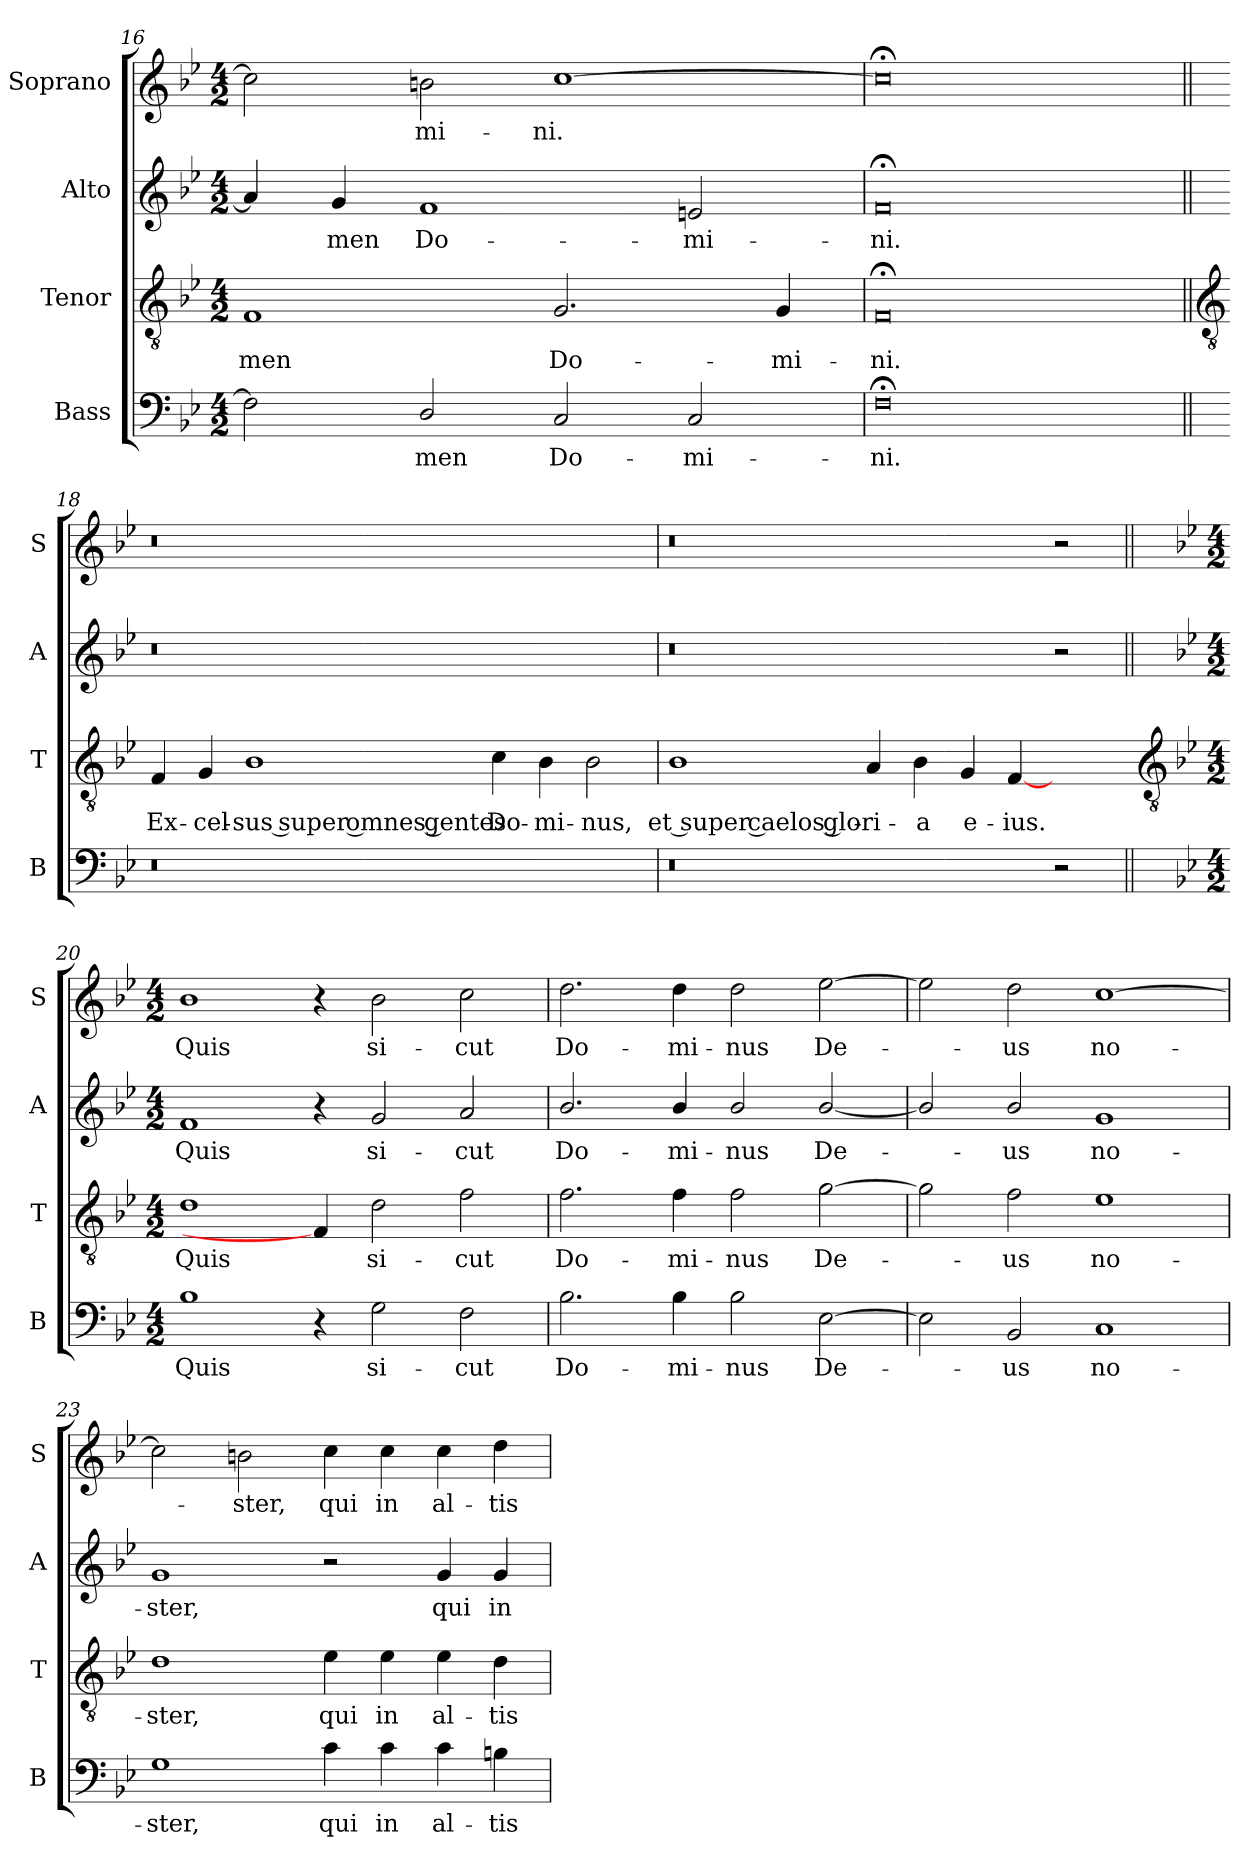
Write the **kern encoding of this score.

**kern	**text	**kern	**text	**kern	**text	**kern	**text
*part4	*part4	*part3	*part3	*part2	*part2	*part1	*part1
*staff4	*staff4	*staff3	*staff3	*staff2	*staff2	*staff1	*staff1
*I"Bass	*	*I"Tenor	*	*I"Alto	*	*I"Soprano	*
*I'B	*	*I'T	*	*I'A	*	*I'S	*
*clefF4	*	*clefGv2	*	*clefG2	*	*clefG2	*
*k[b-e-]	*	*k[b-e-]	*	*k[b-e-]	*	*k[b-e-]	*
*B-:	*	*B-:	*	*B-:	*	*B-:	*
*M4/2	*	*M4/2	*	*M4/2	*	*M4/2	*
=16	=16	=16	=16	=16	=16	=16	=16
!	!	!	!LO:LY:b	!	!	!	!
2F]	.	1F	-men	4a/]	.	2cc]	.
!	!	!	!	!	!LO:LY:b	!	!
.	.	.	.	4g	men	.	.
!	!LO:LY:b	!	!	!	!LO:LY:b	!	!LO:LY:b
2D/	men	.	.	1f	Do-	2bn	mi-
!	!LO:LY:b	!	!LO:LY:b	!	!	!	!LO:LY:b
2C	Do-	2.G	Do-	.	.	[1cc	-ni.
!	!LO:LY:b	!	!	!	!LO:LY:b	!	!
2C	-mi-	.	.	2en	-mi-	.	.
!	!	!	!LO:LY:b	!	!	!	!
.	.	4G	-mi-	.	.	.	.
=17	=17	=17	=17	=17	=17	=17	=17
!	!LO:LY:b	!	!LO:LY:b	!	!LO:LY:b	!	!
0F;<	-ni.	0F;<	-ni.	0f;<	-ni.	0cc;<]	.
!!LO:LB:g=z
=18||	=18||	=18||	=18||	=18||	=18||	=18||	=18||
*	*	*clefGv2	*	*	*	*	*
!	!	!	!LO:LY:b	!	!	!	!
0r	.	4F	Ex-	0r	.	0r	.
!	!	!	!LO:LY:b	!	!	!	!
.	.	4G	-cel-	.	.	.	.
!	!	!	!LO:LY:b	!	!	!	!
.	.	1B-	-sus super omnes gentes	.	.	.	.
!	!	!	!LO:LY:b	!	!	!	!
.	.	4c	Do-	.	.	.	.
!	!	!	!LO:LY:b	!	!	!	!
.	.	4B-	-mi-	.	.	.	.
!	!	!	!LO:LY:b	!	!	!	!
2ryy	.	2B-	-nus,	2ryy	.	2ryy	.
=19	=19	=19	=19	=19	=19	=19	=19
!	!	!	!LO:LY:b	!	!	!	!
0r	.	1B-	et super caelos glo-	0r	.	0r	.
!	!	!	!LO:LY:b	!	!	!	!
.	.	4A	-ri-	.	.	.	.
!	!	!	!LO:LY:b	!	!	!	!
.	.	4B-	-a	.	.	.	.
!	!	!	!LO:LY:b	!	!	!	!
.	.	4G	e-	.	.	.	.
!	!	!	!LO:LY:b	!	!	!	!
.	.	[4F	-ius.	.	.	.	.
2r	.	2ryy	.	2r	.	2r	.
!!LO:LB:g=z
=20||	=20||	=20-	=20||	=20||	=20||	=20||	=20||
*	*	*clefGv2	*	*	*	*	*
*k[b-e-]	*	*	*	*k[b-e-]	*	*k[b-e-]	*
*B-:	*	*	*	*B-:	*	*B-:	*
*M4/2	*	*M4/2	*	*M4/2	*	*M4/2	*
!	!LO:LY:b	!	!LO:LY:b	!	!LO:LY:b	!	!LO:LY:b
1B-	Quis	1d	Quis	1f	Quis	1b-	Quis
4r	.	4F]	.	4r	.	4r	.
!	!LO:LY:b	!	!LO:LY:b	!	!LO:LY:b	!	!LO:LY:b
2G	si-	2d	si-	2g	si-	2b-	si-
!	!LO:LY:b	!	!LO:LY:b	!	!LO:LY:b	!	!LO:LY:b
2F	-cut	2f	-cut	2a	-cut	2cc	-cut
=21	=21	=21	=21	=21	=21	=21	=21
!	!LO:LY:b	!	!LO:LY:b	!	!LO:LY:b	!	!LO:LY:b
2.B-	Do-	2.f	Do-	2.b-/	Do-	2.dd	Do-
!	!LO:LY:b	!	!LO:LY:b	!	!LO:LY:b	!	!LO:LY:b
4B-	-mi-	4f	-mi-	4b-/	-mi-	4dd	-mi-
!	!LO:LY:b	!	!LO:LY:b	!	!LO:LY:b	!	!LO:LY:b
2B-	-nus	2f	-nus	2b-/	-nus	2dd	-nus
!	!LO:LY:b	!	!LO:LY:b	!	!LO:LY:b	!	!LO:LY:b
[2E-	De-	[2g	De-	[2b-/	De-	[2ee-	De-
=22	=22	=22	=22	=22	=22	=22	=22
2E-]	.	2g]	.	2b-/]	.	2ee-]	.
!	!LO:LY:b	!	!LO:LY:b	!	!LO:LY:b	!	!LO:LY:b
2BB-	us	2f	us	2b-/	us	2dd	us
!	!LO:LY:b	!	!LO:LY:b	!	!LO:LY:b	!	!LO:LY:b
1C	no-	1e-	no-	1g	no-	[1cc	no-
=23	=23	=23	=23	=23	=23	=23	=23
!	!LO:LY:b	!	!LO:LY:b	!	!LO:LY:b	!	!
1G	-ster,	1d	-ster,	1g	-ster,	2cc]	.
!	!	!	!	!	!	!	!LO:LY:b
.	.	.	.	.	.	2bn	ster,
!	!LO:LY:b	!	!LO:LY:b	!	!	!	!LO:LY:b
4c	qui	4e-	qui	2r	.	4cc	qui
!	!LO:LY:b	!	!LO:LY:b	!	!	!	!LO:LY:b
4c	in	4e-	in	.	.	4cc	in
!	!LO:LY:b	!	!LO:LY:b	!	!LO:LY:b	!	!LO:LY:b
4c	al-	4e-	al-	4g	qui	4cc	al-
!	!LO:LY:b	!	!LO:LY:b	!	!LO:LY:b	!	!LO:LY:b
4Bn	-tis	4d	-tis	4g	in	4dd	-tis
=	=	=	=	=	=	=	=
*-	*-	*-	*-	*-	*-	*-	*-
